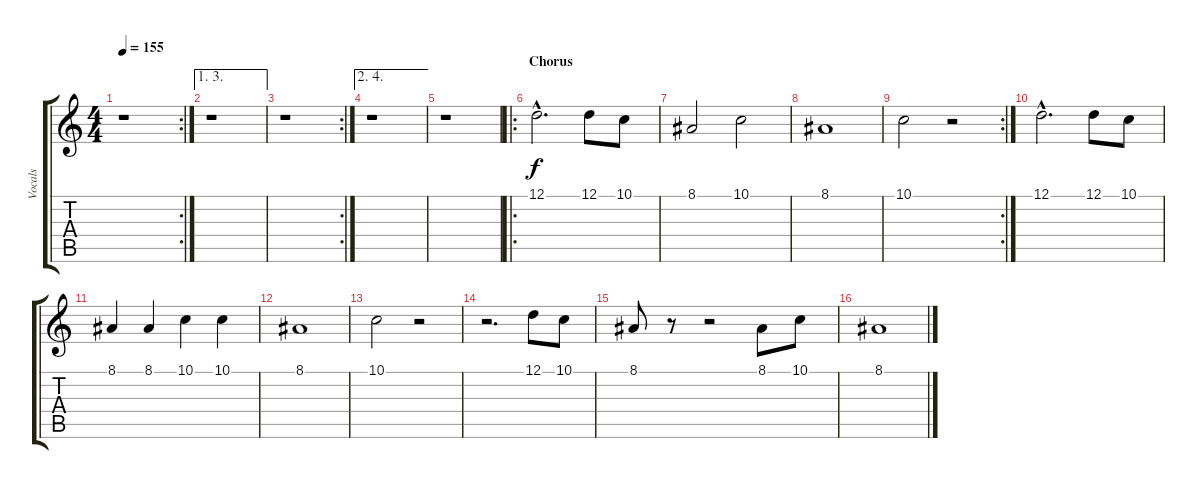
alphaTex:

\track ("Vocals" "Vocals") {instrument sopranosax}
\staff {score tabs}
\tuning (D4 A3 F3 C3 G2 D2) {hide}
\rc 2
\ts (4 4)
\tempo 155
\clef g2
\ks c
r.1{dy f} |
\ae (1 3)
r.1 |
\rc 2
r.1 |
\ae (2 4)
r.1 |
r.1 |
\ro
\section ("" "Chorus")
12.1{hac}.2{d volume 16} 12.1.8 10.1.8 |
8.1.2 10.1.2 |
8.1.1 |
\rc 2
10.1.2 r.2 |
12.1{hac}.2{d volume 16} 12.1.8 10.1.8 |
8.1.4 8.1.4 10.1.4 10.1.4 |
8.1.1 |
10.1.2 r.2 |
r.2{d} 12.1.8 10.1.8 |
8.1.8 r.8 r.2 8.1.8 10.1.8 |
8.1.1
